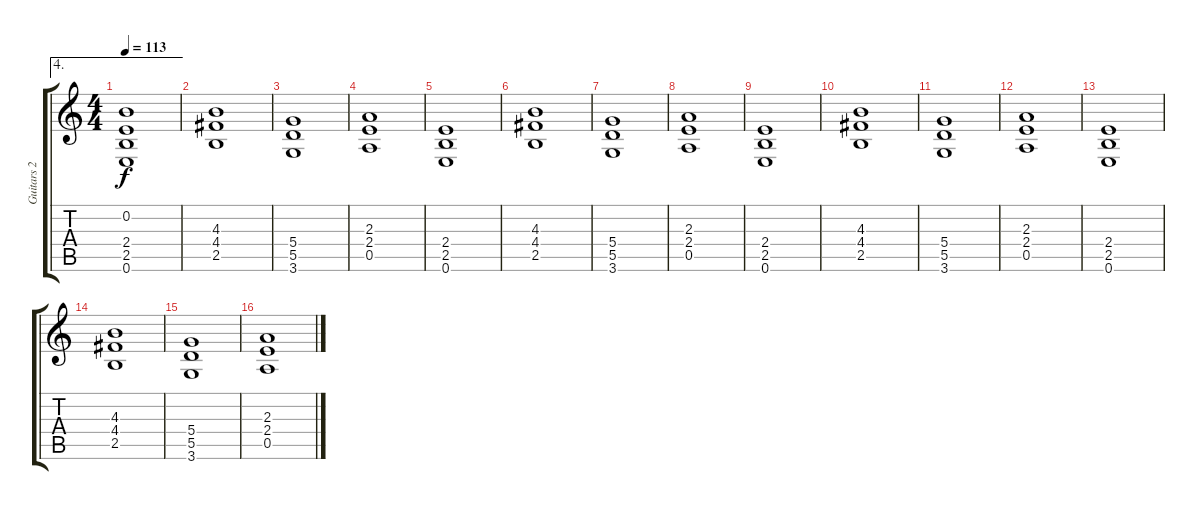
\track ("Guitars 2" "Guitars 2") {instrument overdrivenguitar}
\staff {score tabs}
\tuning (E4 B3 G3 D3 A2 E2) {hide}
\ae 4
\ts (4 4)
\tempo 113
\clef g2
\ks c
(0.2 2.4 2.5 0.6).1{dy f} |
(4.3 4.4 2.5).1{volume 10 balance 16} |
(5.4 5.5 3.6).1 |
(2.3 2.4 0.5).1 |
(2.4 2.5 0.6).1 |
(4.3 4.4 2.5).1 |
(5.4 5.5 3.6).1 |
(2.3 2.4 0.5).1 |
(2.4 2.5 0.6).1 |
(4.3 4.4 2.5).1{volume 10 balance 16} |
(5.4 5.5 3.6).1 |
(2.3 2.4 0.5).1 |
(2.4 2.5 0.6).1 |
(4.3 4.4 2.5).1 |
(5.4 5.5 3.6).1 |
(2.3 2.4 0.5).1
